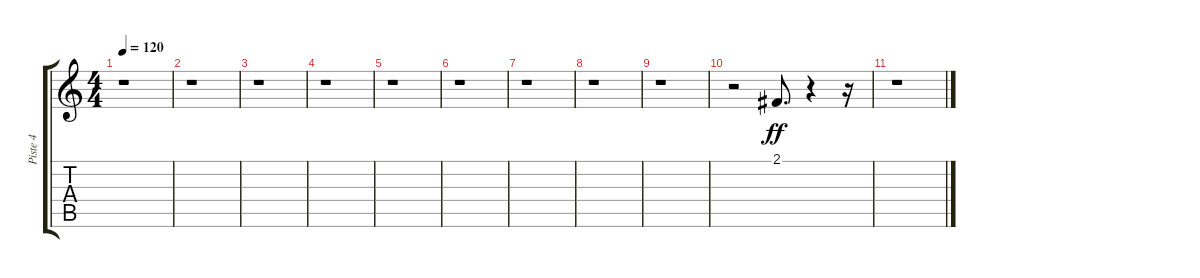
\track ("Piste 4" "Piste 4") {instrument tangoaccordion}
\staff {score tabs}
\tuning (E4 B3 G3 D3 A2 E2) {hide}
\ts (4 4)
\tempo 120
\clef g2
\ks c
r.1{dy f} |
r.1 |
r.1 |
r.1 |
r.1 |
r.1 |
r.1 |
r.1 |
r.1 |
r.2 2.1.8{d dy ff} r.4 r.16 |
r.1
